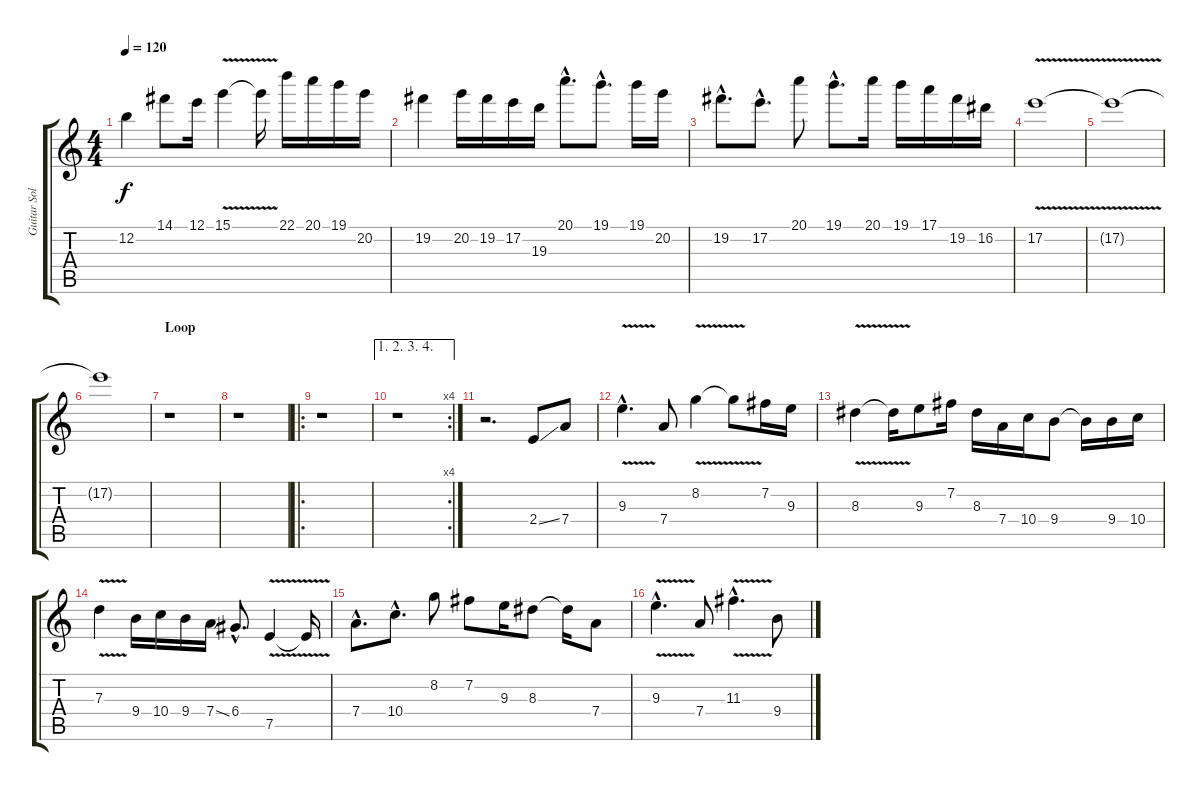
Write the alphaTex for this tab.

\track ("Guitar Solo" "Guitar Sol") {instrument overdrivenguitar}
\staff {score tabs}
\tuning (E4 B3 G3 D3 A2 E2) {hide}
\ts (4 4)
\tempo 120
\clef g2
\ks c
12.2.4{dy f} 14.1.8 12.1.16 15.1{v}.4 15.1{t}.16 22.1.16 20.1.16 19.1.16 20.2.16 |
19.2.4 20.2.16 19.2.16 17.2.16 19.3.16 20.1{hac}.8{d} 19.1{hac}.8{d} 19.1.16 20.2.16 |
19.2{hac}.8{d} 17.2{hac}.8{d} 20.1.8 19.1{hac}.8{d} 20.1.16 19.1.16 17.1.16 19.2.16 16.2.16 |
17.2{v}.1 |
17.2{t}.1 |
17.2{t}.1 |
\section ("" "Loop")
r.1 |
r.1 |
\ro
r.1 |
\ae (1 2 3 4)
\rc 4
r.1 |
r.2{d} 2.4{ss}.8 7.4.8 |
9.3{v hac}.4{d} 7.4.8 8.2{v}.4 8.2{t}.8 7.2.16 9.3.16 |
8.3{v}.4 8.3{t}.16 9.3.8 7.2.16 8.3.16 7.4.16 10.4.16 9.4.8 9.4{t}.16 9.4.16 10.4.16 |
7.3{v}.4 9.4.16 10.4.16 9.4.16 7.4{ss}.16 6.4{hac}.8{d} 7.5{v}.4 7.5{t}.16 |
7.4{hac}.8{d} 10.4{hac}.8{d} 8.2.8 7.2.8 9.3.16 8.3.8 8.3{t}.16 7.4.8 |
9.3{v hac}.4{d} 7.4.8 11.3{v hac}.4{d} 9.4.8
